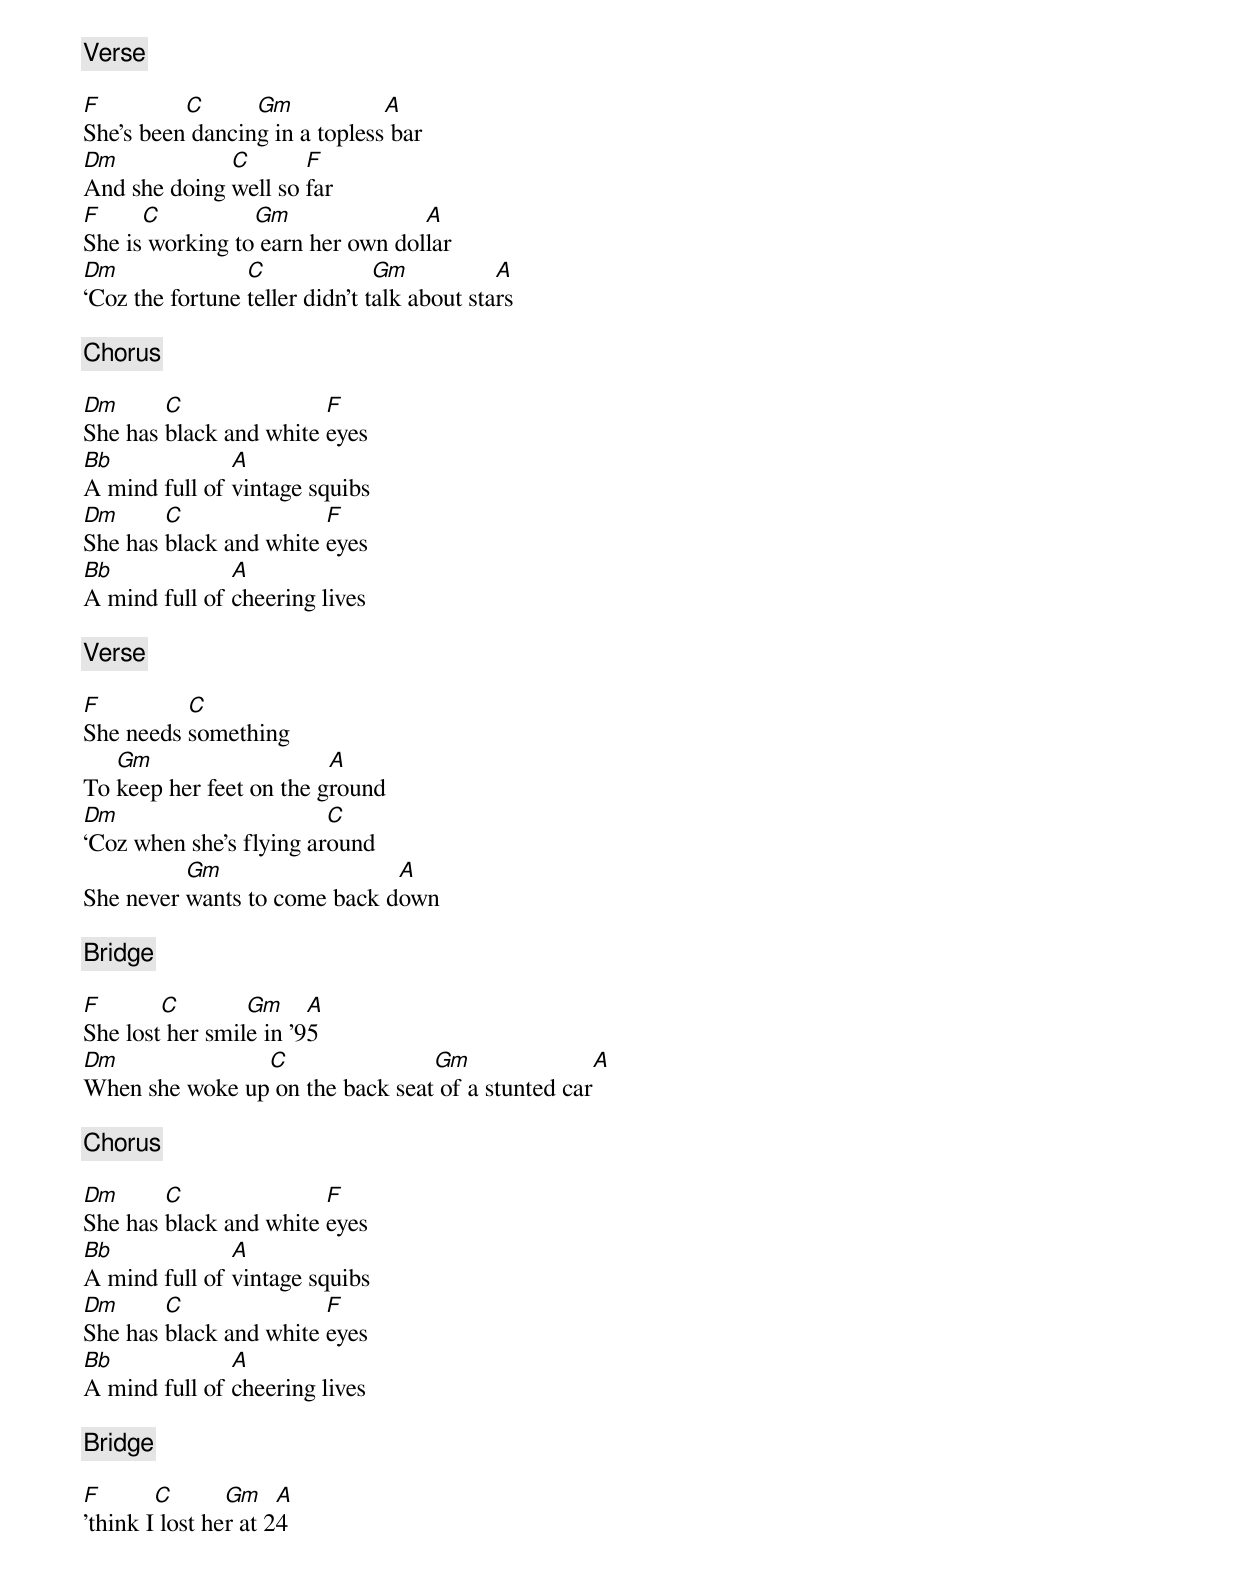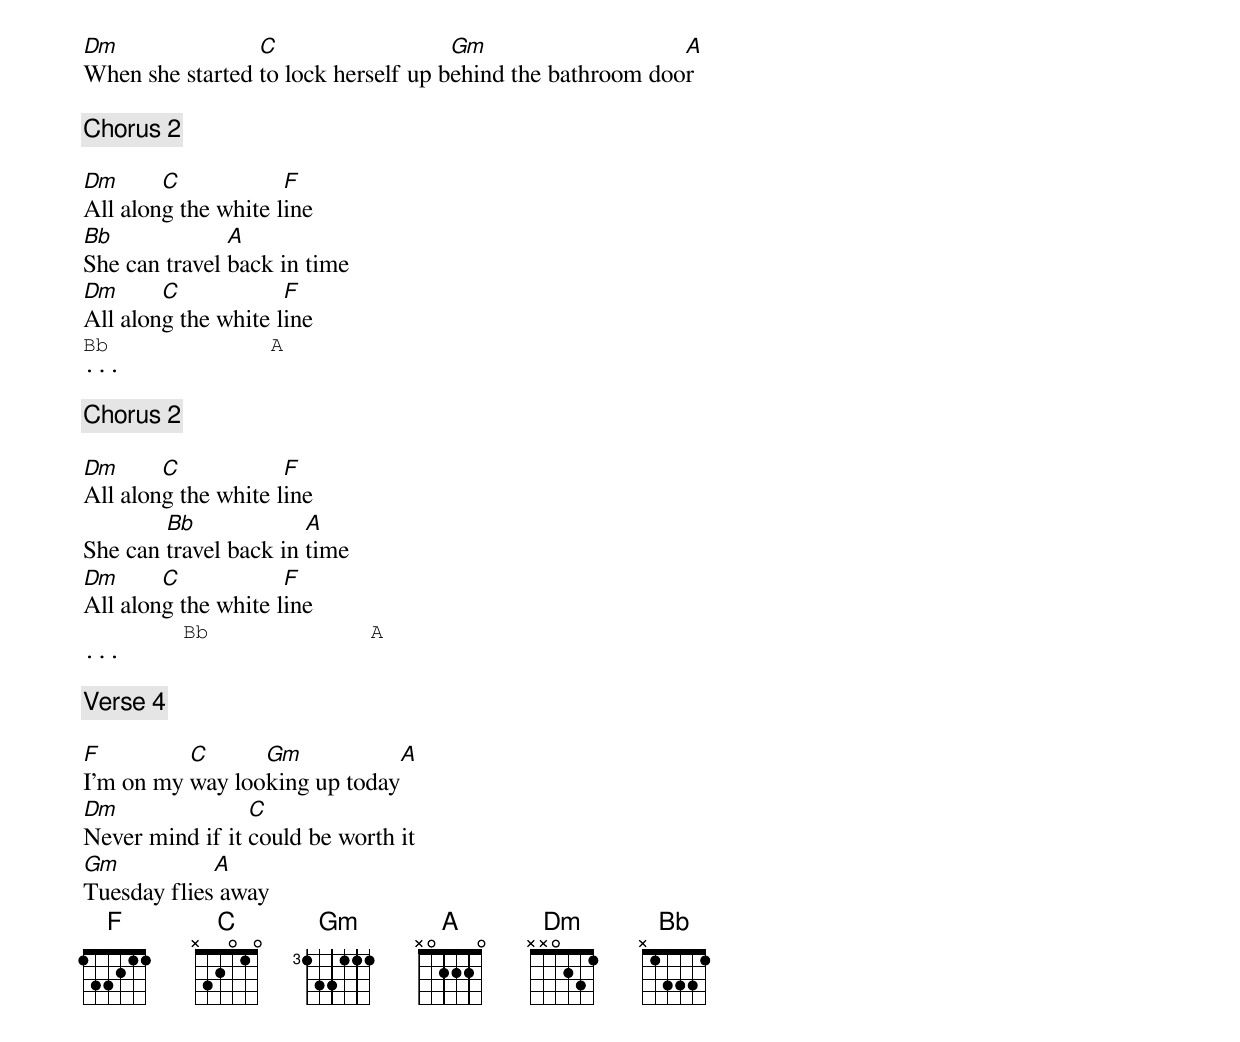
[Verse]

F         C      Gm            A
She’s been dancing in a topless bar
Dm            C       F
And she doing well so far
F     C          Gm               A
She is working to earn her own dollar
Dm               C              Gm           A
‘Coz the fortune teller didn’t talk about stars

[Chorus]

Dm      C               F
She has black and white eyes
Bb             A
A mind full of vintage squibs
Dm      C               F
She has black and white eyes
Bb             A
A mind full of cheering lives

[Verse]

F         C
She needs something
   Gm                    A
To keep her feet on the ground
Dm                       C
‘Coz when she’s flying around
          Gm                  A
She never wants to come back down

[Bridge]

F       C        Gm     A
She lost her smile in ’95
Dm              C                Gm                A
When she woke up on the back seat of a stunted car

[Chorus]

Dm      C               F
She has black and white eyes
Bb             A
A mind full of vintage squibs
Dm      C               F
She has black and white eyes
Bb             A
A mind full of cheering lives

[Bridge]

F       C       Gm    A
'think I lost her at 24
Dm               C                   Gm                    A
When she started to lock herself up behind the bathroom door

[Chorus 2]

Dm      C            F
All along the white line
Bb             A
She can travel back in time
Dm      C            F
All along the white line
Bb             A
...

[Chorus 2]

Dm      C            F
All along the white line
        Bb             A
She can travel back in time
Dm      C            F
All along the white line
        Bb             A
...

[Verse 4]

F         C      Gm            A
I’m on my way looking up today
Dm               C
Never mind if it could be worth it
Gm           A
Tuesday flies away
